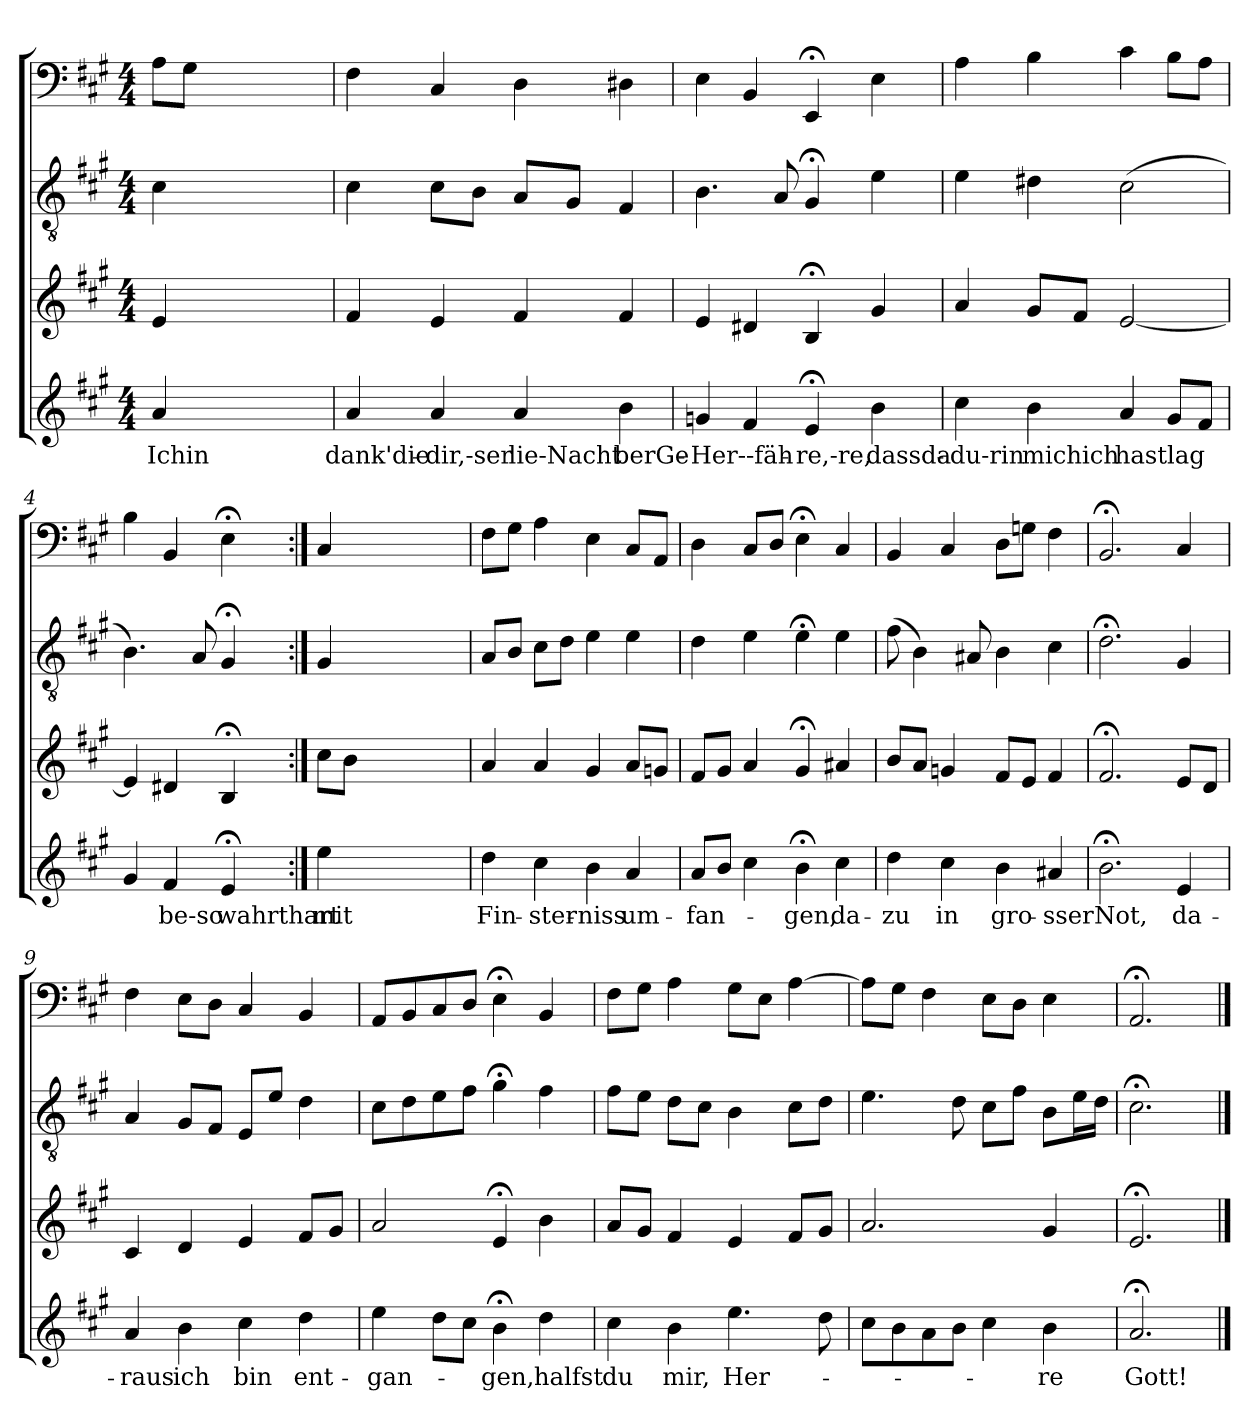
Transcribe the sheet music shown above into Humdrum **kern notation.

**kern	**text	**kern	**kern	**kern
*part4	*part4	*part3	*part2	*part1
*staff4	*staff4	*staff3	*staff2	*staff1
*clefG2	*	*clefG2	*clefGv2	*clefF4
*k[f#c#g#]	*	*k[f#c#g#]	*k[f#c#g#]	*k[f#c#g#]
*A:	*	*A:	*A:	*A:
*M4/4	*	*M4/4	*M4/4	*M4/4
=	=	=	=	=
4a/	Ichin	4e/	4c#\	8A\L
.	.	.	.	8G#\J
2ryy	.	2ryy	2ryy	2ryy
4ryy	.	4ryy	4ryy	4ryy
=1	=1	=1	=1	=1
4a/	dank'die-	4f#/	4c#\	4F#\
4a/	dir,-ser	4e/	8c#\L	4C#/
.	.	.	8B\J	.
4a/	lie-Nacht	4f#/	8A/L	4D\
.	.	.	8G#/J	.
4b\	-berGe-	4f#/	4F#/	4D#X\
=2	=2	=2	=2	=2
4gn/	Her--fäh-	4e/	4.B\	4E\
4f#/	.	4d#X/	.	4BB/
.	.	.	8A/	.
4e;</	-re,-re,	4B;</	4G#;</	4EE;</
4b\	dassda-	4g#/	4e\	4E\
=3	=3	=3	=3	=3
4cc#\	du-rin	4a/	4e\	4A\
4b\	michich	8g#/L	4d#X\	4B\
.	.	8f#/J	.	.
4a/	hastlag	[2e/	(2c#\	4c#\
8g#/L	.	.	.	8B\L
8f#/J	.	.	.	8A\J
=4	=4	=4	=4	=4
4g#/	.	4e/]	4.B\)	4B\
4f#/	be-so	4d#X/	.	4BB/
.	.	.	8A/	.
4e;</	-wahrthart	4B;</	4G#;</	4E;<\
=:|!	=:|!	=:|!	=:|!	=:|!
4ee\	mit	8cc#\L	4G#/	4C#/
.	.	8b\J	.	.
2ryy	.	2ryy	2ryy	2ryy
4ryy	.	4ryy	4ryy	4ryy
=5	=5	=5	=5	=5
4dd\	Fin-	4a/	8A/L	8F#\L
.	.	.	8B/J	8G#\J
4cc#\	-ster-	4a/	8c#\L	4A\
.	.	.	8d\J	.
4b\	-niss	4g#/	4e\	4E\
4a/	um-	8a/L	4e\	8C#/L
.	.	8gn/J	.	8AA/J
=6	=6	=6	=6	=6
8a/L	-fan-	8f#/L	4d\	4D\
8b/J	.	8g#/J	.	.
4cc#\	.	4a/	4e\	8C#/L
.	.	.	.	8D/J
4b;<\	-gen,	4g#;</	4e;<\	4E;<\
4cc#\	da-	4a#X/	4e\	4C#/
=7	=7	=7	=7	=7
4dd\	-zu	8b/L	(8f#\	4BB/
.	.	8a/J	4B\)	.
4cc#\	in	4gn/	.	4C#/
.	.	.	8A#X/	.
4b\	gro-	8f#/L	4B\	8D\L
.	.	8e/J	.	8Gn\J
4a#X/	-sser	4f#/	4c#\	4F#\
=8	=8	=8	=8	=8
2.b;<\	Not,	2.f#;</	2.d;<\	2.BB;</
4e/	da-	8e/L	4G#/	4C#/
.	.	8d/J	.	.
=9	=9	=9	=9	=9
4a/	-raus	4c#/	4A/	4F#\
4b\	ich	4d/	8G#/L	8E\L
.	.	.	8F#/J	8D\J
4cc#\	bin	4e/	8E/L	4C#/
.	.	.	8e/J	.
4dd\	ent-	8f#/L	4d\	4BB/
.	.	8g#/J	.	.
=10	=10	=10	=10	=10
4ee\	-gan-	2a/	8c#\L	8AA/L
.	.	.	8d\	8BB/
8dd\L	.	.	8e\	8C#/
8cc#\J	.	.	8f#\J	8D/J
4b;<\	-gen,	4e;</	4g#;<\	4E;<\
4dd\	halfst	4b\	4f#\	4BB/
=11	=11	=11	=11	=11
4cc#\	du	8a/L	8f#\L	8F#\L
.	.	8g#/J	8e\J	8G#\J
4b\	mir,	4f#/	8d\L	4A\
.	.	.	8c#\J	.
4.ee\	Her-	4e/	4B\	8G#\L
.	.	.	.	8E\J
.	.	8f#/L	8c#\L	[4A\
8dd\	.	8g#/J	8d\J	.
=12	=12	=12	=12	=12
8cc#\L	.	2.a/	4.e\	8A\L]
8b\	.	.	.	8G#\J
8a\	.	.	.	4F#\
8b\J	.	.	8d\	.
4cc#\	.	.	8c#\L	8E\L
.	.	.	8f#\J	8D\J
4b\	-re	4g#/	8B\L	4E\
.	.	.	16e\L	.
.	.	.	16d\JJ	.
=13	=13	=13	=13	=13
2.a;</	Gott!	2.e;</	2.c#;<\	2.AA;</
==	==	==	==	==
*-	*-	*-	*-	*-
